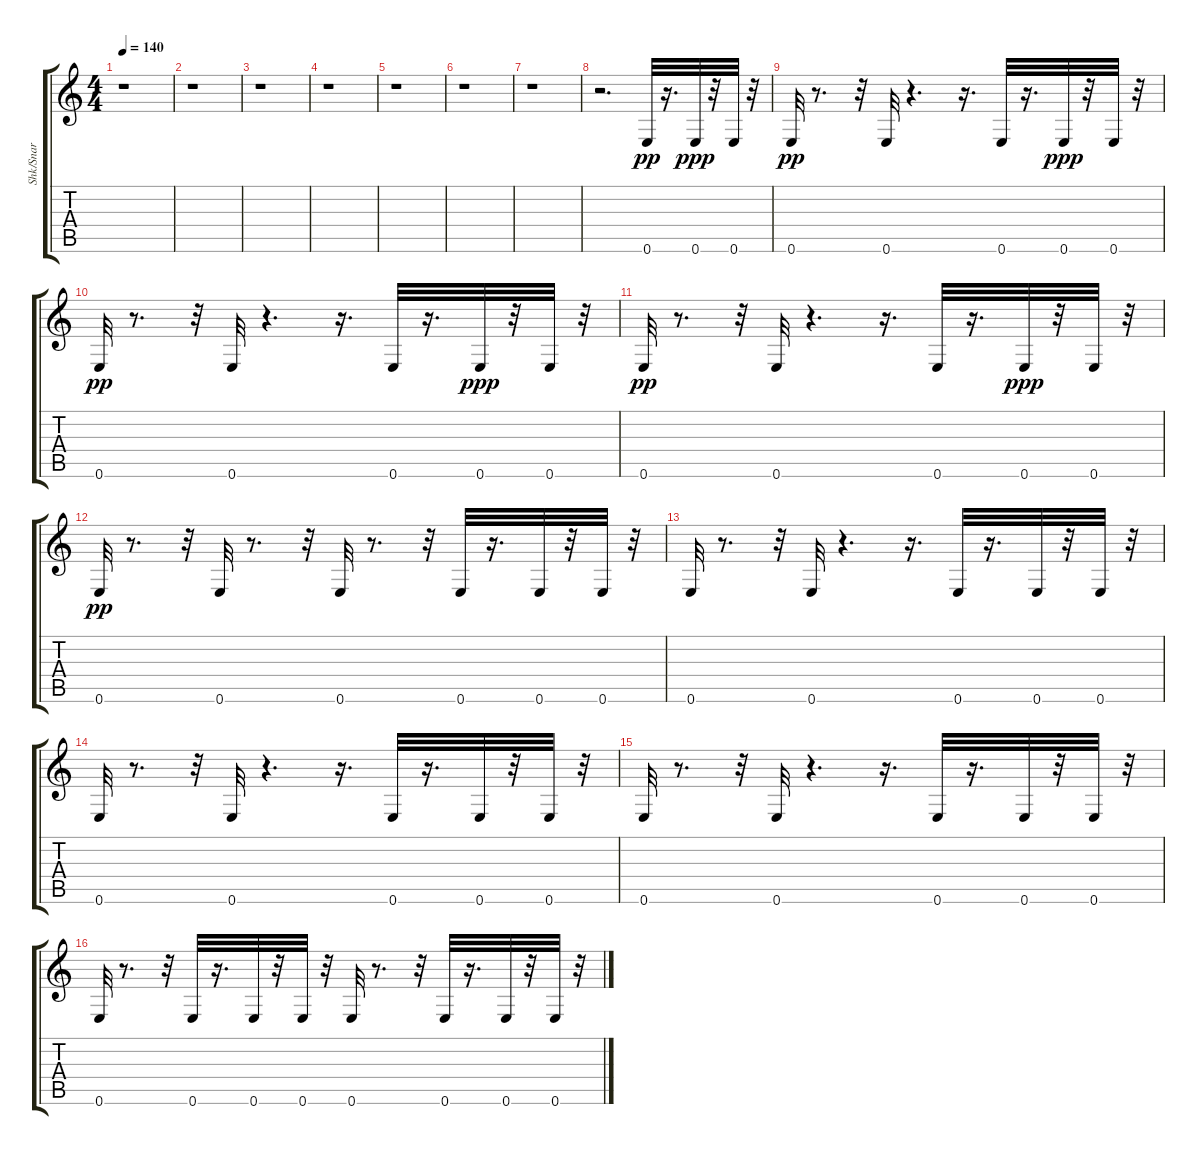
\track ("Shk/Snar" "Shk/Snar") {instrument acousticguitarnylon}
\staff {score tabs}
\tuning (E4 B3 G3 D3 A2 E2) {hide}
\ts (4 4)
\tempo 140
\clef g2
\ks c
r.1{dy pp} |
r.1 |
r.1 |
r.1 |
r.1 |
r.1 |
r.1 |
r.2{d} 0.6.32 r.16{d} 0.6.32{dy ppp} r.32 0.6.32 r.32 |
0.6.32{dy pp} r.8{d} r.32 0.6.32 r.4{d} r.16{d} 0.6.32 r.16{d} 0.6.32{dy ppp} r.32 0.6.32 r.32 |
0.6.32{dy pp} r.8{d} r.32 0.6.32 r.4{d} r.16{d} 0.6.32 r.16{d} 0.6.32{dy ppp} r.32 0.6.32 r.32 |
0.6.32{dy pp} r.8{d} r.32 0.6.32 r.4{d} r.16{d} 0.6.32 r.16{d} 0.6.32{dy ppp} r.32 0.6.32 r.32 |
0.6.32{dy pp} r.8{d} r.32 0.6.32 r.8{d} r.32 0.6.32 r.8{d} r.32 0.6.32 r.16{d} 0.6.32 r.32 0.6.32 r.32 |
0.6.32 r.8{d} r.32 0.6.32 r.4{d} r.16{d} 0.6.32 r.16{d} 0.6.32 r.32 0.6.32 r.32 |
0.6.32 r.8{d} r.32 0.6.32 r.4{d} r.16{d} 0.6.32 r.16{d} 0.6.32 r.32 0.6.32 r.32 |
0.6.32 r.8{d} r.32 0.6.32 r.4{d} r.16{d} 0.6.32 r.16{d} 0.6.32 r.32 0.6.32 r.32 |
0.6.32 r.8{d} r.32 0.6.32 r.16{d} 0.6.32 r.32 0.6.32 r.32 0.6.32 r.8{d} r.32 0.6.32 r.16{d} 0.6.32 r.32 0.6.32 r.32
